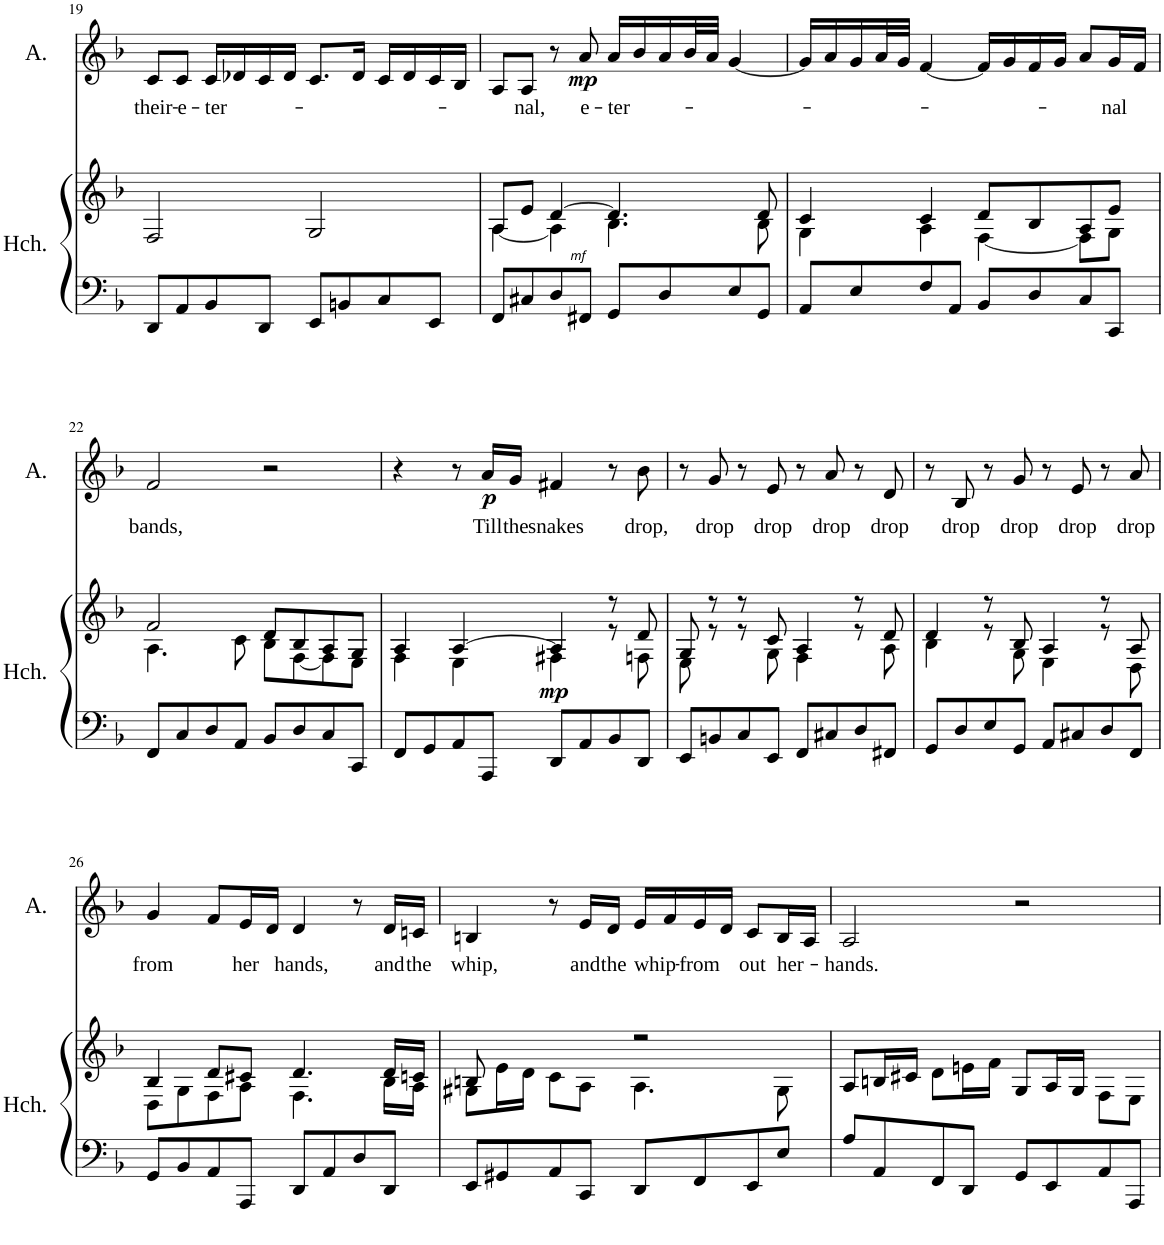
**kern	**kern	**dynam	**kern	**text	**dynam
*part2	*part2	*part2	*part1	*part1	*part1
*staff3	*staff2	*staff2/3	*staff1	*staff1	*staff1
*I"Harpsichord	*	*	*I"Alto	*	*
*I'Hch.	*	*	*I'A.	*	*
!!LO:PB:g=z
*clefF4	*clefG2	*	*clefG2	*	*
*k[b-]	*k[b-]	*	*k[b-]	*	*
*M4/4	*M4/4	*	*M4/4	*	*
=19	=19	=19	=19	=19	=19
!	!	!	!	!LO:LY:b	!
8DD/L	2F/	.	8c/L	their-	.
!	!	!	!	!LO:LY:b	!
8AA/	.	.	8c/J	-e-	.
!	!	!	!	!LO:LY:b	!
8BB-/	.	.	16c/LL	-ter-	.
.	.	.	16d-X/	.	.
8DD/J	.	.	16c/	.	.
.	.	.	16d-/JJ	.	.
8EE/L	2G/	.	8.c/L	.	.
8BBn/	.	.	.	.	.
.	.	.	16d-/Jk	.	.
8C/	.	.	16c/LL	.	.
.	.	.	16d-/	.	.
8EE/J	.	.	16c/	.	.
.	.	.	16B-/JJ	.	.
=20	=20	=20	=20	=20	=20
*	*^	*	*	*	*
8FF/L	8A/L	[4A\	.	8A/L	.	.
!	!	!	!	!	!LO:LY:b	!
8C#X/	8e/J	.	.	8A/J	-nal,	.
8D/	[4d/	4A\]	.	8r	.	.
!LO:TX:a:i:t=mf	!	!	!	!	!	!
!	!	!	!	!	!LO:LY:b	!LO:DY:b
8FF#X/J	.	.	.	8a/	e-	mp
!	!	!	!	!	!LO:LY:b	!
8GG/L	4.d/]	4.B-\	.	16a/LL	-ter-	.
.	.	.	.	16b-/	.	.
8D/	.	.	.	16a/	.	.
.	.	.	.	32b-/L	.	.
.	.	.	.	32a/JJJ	.	.
8E/	.	.	.	[4g/	.	.
8GG/J	8d/	8B-\	.	.	.	.
=21	=21	=21	=21	=21	=21	=21
8AA/L	4c/	4G\	.	16g/LL]	.	.
.	.	.	.	16a/	.	.
8E/	.	.	.	16g/	.	.
.	.	.	.	32a/L	.	.
.	.	.	.	32g/JJJ	.	.
8F/	4c/	4A\	.	[4f/	.	.
8AA/J	.	.	.	.	.	.
8BB-/L	8d/L	[4F\	.	16f/LL]	.	.
.	.	.	.	16g/	.	.
8D/	8B-/	.	.	16f/	.	.
.	.	.	.	16g/JJ	.	.
8C/	8A/	8F\L]	.	8a/L	.	.
!	!	!	!	!	!LO:LY:b	!
8CC/J	8e/J	8G\J	.	16g/L	-nal	.
.	.	.	.	16f/JJ	.	.
!!LO:LB:g=z
=22	=22	=22	=22	=22	=22	=22
!	!	!	!	!	!LO:LY:b	!
8FF/L	2f/	4.A\	.	2f/	bands,	.
8C/	.	.	.	.	.	.
8D/	.	.	.	.	.	.
8AA/J	.	8c\	.	.	.	.
8BB-/L	8d/L	8B-\L	.	2r	.	.
8D/	8B-/	[8F\	.	.	.	.
8C/	8A/	8F\]	.	.	.	.
8CC/J	8G/J	8E\J	.	.	.	.
=23	=23	=23	=23	=23	=23	=23
8FF/L	4A/	4F\	.	4r	.	.
8GG/	.	.	.	.	.	.
8AA/	[4A/	4E\	.	8r	.	.
!	!	!	!	!	!LO:LY:b	!LO:DY:b
8AAA/J	.	.	.	16a/LL	Till	p
!	!	!	!	!	!LO:LY:b	!
.	.	.	.	16g/JJ	the	.
!	!	!	!LO:DY:b	!	!LO:LY:b	!
8DD/L	4A/]	4F#X\	mp	4f#X/	snakes	.
8AA/	.	.	.	.	.	.
8BB-/	8r	8r	.	8r	.	.
!	!	!	!	!	!LO:LY:b	!
8DD/J	8d/	8Fn\	.	8b-\	drop,	.
=24	=24	=24	=24	=24	=24	=24
8EE/L	8G/	8E\	.	8r	.	.
!	!	!	!	!	!LO:LY:b	!
8BBn/	8r	8r	.	8g/	drop	.
8C/	8r	8r	.	8r	.	.
!	!	!	!	!	!LO:LY:b	!
8EE/J	8c/	8G\	.	8e/	drop	.
8FF/L	4A/	4F\	.	8r	.	.
!	!	!	!	!	!LO:LY:b	!
8C#X/	.	.	.	8a/	drop	.
8D/	8r	8r	.	8r	.	.
!	!	!	!	!	!LO:LY:b	!
8FF#X/J	8d/	8A\	.	8d/	drop	.
=25	=25	=25	=25	=25	=25	=25
8GG/L	4d/	4B-\	.	8r	.	.
!	!	!	!	!	!LO:LY:b	!
8D/	.	.	.	8B-/	drop	.
8E/	8r	8r	.	8r	.	.
!	!	!	!	!	!LO:LY:b	!
8GG/J	8B-/	8G\	.	8g/	drop	.
8AA/L	4A/	4E\	.	8r	.	.
!	!	!	!	!	!LO:LY:b	!
8C#X/	.	.	.	8e/	drop	.
8D/	8r	8r	.	8r	.	.
!	!	!	!	!	!LO:LY:b	!
8FF/J	8A/	8D\	.	8a/	drop	.
!!LO:LB:g=z
=26	=26	=26	=26	=26	=26	=26
!	!	!	!	!	!LO:LY:b	!
8GG/L	4B-/	8D\L	.	4g/	from	.
8BB-/	.	8G\	.	.	.	.
8AA/	8d/L	8F\	.	8f/L	.	.
!	!	!	!	!	!LO:LY:b	!
8AAA/J	8c#X/J	8A\J	.	16e/L	her	.
.	.	.	.	16d/JJ	.	.
!	!	!	!	!	!LO:LY:b	!
8DD/L	4.d/	4.F\	.	4d/	hands,	.
8AA/	.	.	.	.	.	.
8D/	.	.	.	8r	.	.
!	!	!	!	!	!LO:LY:b	!
8DD/J	16d/LL	16B-\LL	.	16d/LL	and	.
!	!	!	!	!	!LO:LY:b	!
.	16cn/JJ	16A\JJ	.	16cn/JJ	the	.
=27	=27	=27	=27	=27	=27	=27
!	!	!	!	!	!LO:LY:b	!
8EE/L	8Bn/	8G#X\L	.	4Bn/	whip,	.
8GG#X/	8ryy	16e\L	.	.	.	.
.	.	16d\JJ	.	.	.	.
8AA/	4ryy	8c\L	.	8r	.	.
!	!	!	!	!	!LO:LY:b	!
8CC/J	.	8A\J	.	16e/LL	and	.
!	!	!	!	!	!LO:LY:b	!
.	.	.	.	16d/JJ	the	.
!	!	!	!	!	!LO:LY:b	!
8DD/L	2r	4.A\	.	16e/LL	whip-	.
.	.	.	.	16f/	.	.
!	!	!	!	!	!LO:LY:b	!
8FF/	.	.	.	16e/	-from	.
.	.	.	.	16d/JJ	.	.
!	!	!	!	!	!LO:LY:b	!
8EE/	.	.	.	8c/L	out	.
!	!	!	!	!	!LO:LY:b	!
8E/J	.	8G#\	.	16B/L	her-	.
.	.	.	.	16A/JJ	.	.
=28	=28	=28	=28	=28	=28	=28
!	!	!	!	!	!LO:LY:b	!
8A/L	1ryy	8A/L	.	2A/	-hands.	.
8AA/	.	16Bn/L	.	.	.	.
.	.	16c#X/JJ	.	.	.	.
8FF/	.	8d\L	.	.	.	.
8DD/J	.	16en\L	.	.	.	.
.	.	16f\JJ	.	.	.	.
8GG/L	.	8G/L	.	2r	.	.
8EE/	.	16A/L	.	.	.	.
.	.	16G/JJ	.	.	.	.
8AA/	.	8F\L	.	.	.	.
8AAA/J	.	8E\J	.	.	.	.
*	*v	*v	*	*	*	*
=	=	=	=	=	=
*-	*-	*-	*-	*-	*-
